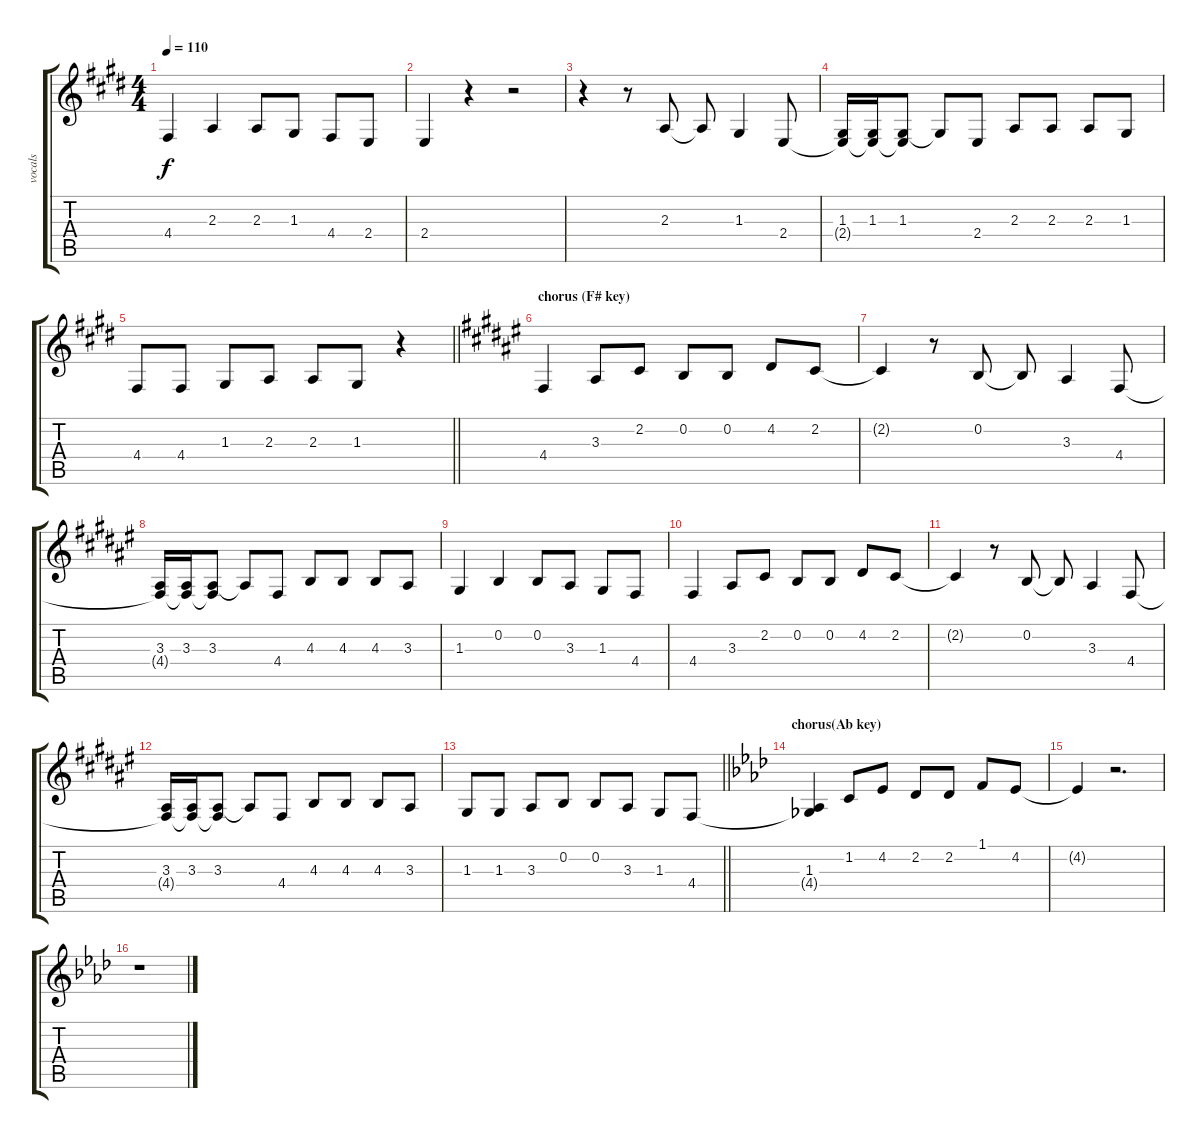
\track ("vocals" "vocals") {instrument lead2sawtooth}
\staff {score tabs}
\tuning (E4 B3 G3 D3 A2 E2) {hide}
\ts (4 4)
\tempo 110
\clef g2
\ks e
4.4.4{dy f} 2.3.4 2.3.8 1.3.8 4.4.8 2.4.8 |
2.4.4 r.4 r.2 |
r.4 r.8 2.3.8 2.3{t}.8 1.3.4 2.4.8 |
(1.3 2.4{t}).16 (1.3 2.4{t}).16 (1.3 2.4{t}).8 1.3{t}.8 2.4.8 2.3.8 2.3.8 2.3.8 1.3.8 |
\barLineRight lightlight
4.4.8 4.4.8 1.3.8 2.3.8 2.3.8 1.3.8 r.4 |
\section ("" "chorus (F# key)")
\ks f#
4.4.4 3.3.8 2.2.8 0.2.8 0.2.8 4.2.8 2.2.8 |
2.2{t}.4 r.8 0.2.8 0.2{t}.8 3.3.4 4.4.8 |
(3.3 4.4{t}).16 (3.3 4.4{t}).16 (3.3 4.4{t}).8 3.3{t}.8 4.4.8 4.3.8 4.3.8 4.3.8 3.3.8 |
1.3.4 0.2.4 0.2.8 3.3.8 1.3.8 4.4.8 |
4.4.4 3.3.8 2.2.8 0.2.8 0.2.8 4.2.8 2.2.8 |
2.2{t}.4 r.8 0.2.8 0.2{t}.8 3.3.4 4.4.8 |
(3.3 4.4{t}).16 (3.3 4.4{t}).16 (3.3 4.4{t}).8 3.3{t}.8 4.4.8 4.3.8 4.3.8 4.3.8 3.3.8 |
\barLineRight lightlight
1.3.8 1.3.8 3.3.8 0.2.8 0.2.8 3.3.8 1.3.8 4.4.8 |
\section ("" "chorus(Ab key)")
\ks ab
(1.3 4.4{t}).4 1.2.8 4.2.8 2.2.8 2.2.8 1.1.8 4.2.8 |
4.2{t}.4 r.2{d} |
r.1
